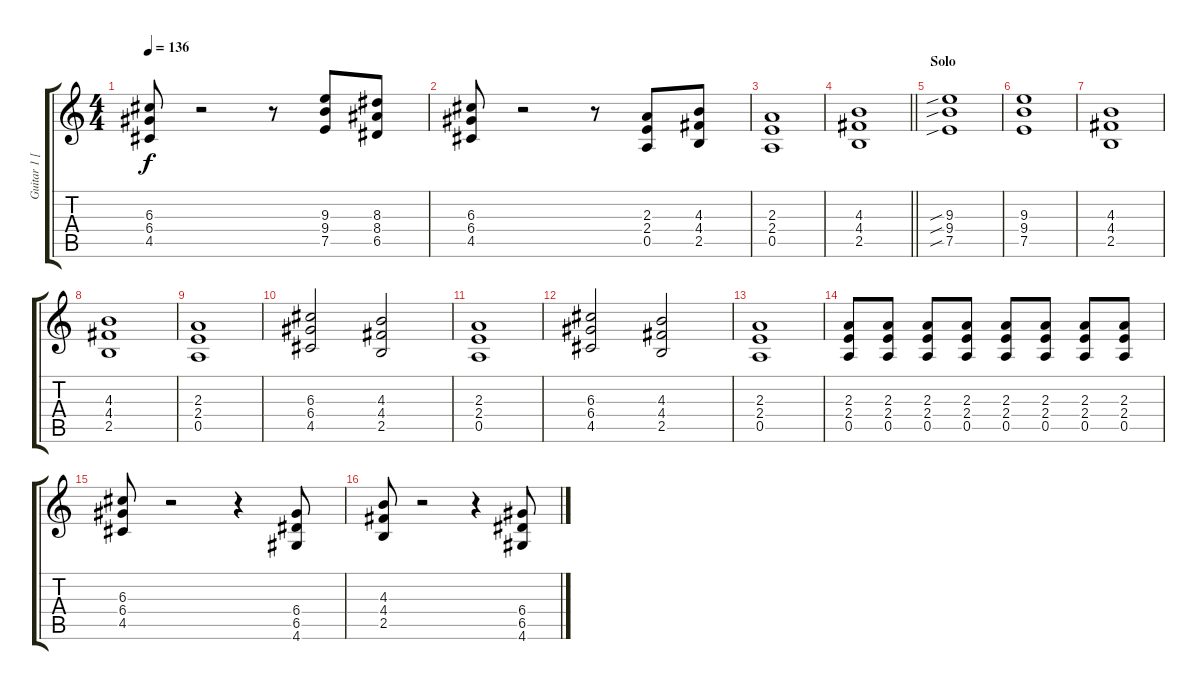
\track ("Guitar 1 [Rhythm]" "Guitar 1 [") {instrument overdrivenguitar}
\staff {score tabs}
\tuning (E4 B3 G3 D3 A2 E2) {hide}
\ts (4 4)
\tempo 136
\clef g2
\ks c
(6.3 6.4 4.5).8{dy f} r.2 r.8 (9.3 9.4 7.5).8 (8.3 8.4 6.5).8 |
(6.3 6.4 4.5).8 r.2 r.8 (2.3 2.4 0.5).8 (4.3 4.4 2.5).8 |
(2.3 2.4 0.5).1 |
\barLineRight lightlight
(4.3 4.4 2.5).1 |
\section ("" "Solo")
(9.3{sib} 9.4{sib} 7.5{sib}).1 |
(9.3 9.4 7.5).1 |
(4.3 4.4 2.5).1 |
(4.3 4.4 2.5).1 |
(2.3 2.4 0.5).1 |
(6.3 6.4 4.5).2 (4.3 4.4 2.5).2 |
(2.3 2.4 0.5).1 |
(6.3 6.4 4.5).2 (4.3 4.4 2.5).2 |
(2.3 2.4 0.5).1 |
(2.3 2.4 0.5).8 (2.3 2.4 0.5).8 (2.3 2.4 0.5).8 (2.3 2.4 0.5).8 (2.3 2.4 0.5).8 (2.3 2.4 0.5).8 (2.3 2.4 0.5).8 (2.3 2.4 0.5).8 |
(6.3 6.4 4.5).8 r.2 r.4 (6.4 6.5 4.6).8 |
(4.3 4.4 2.5).8 r.2 r.4 (6.4 6.5 4.6).8
